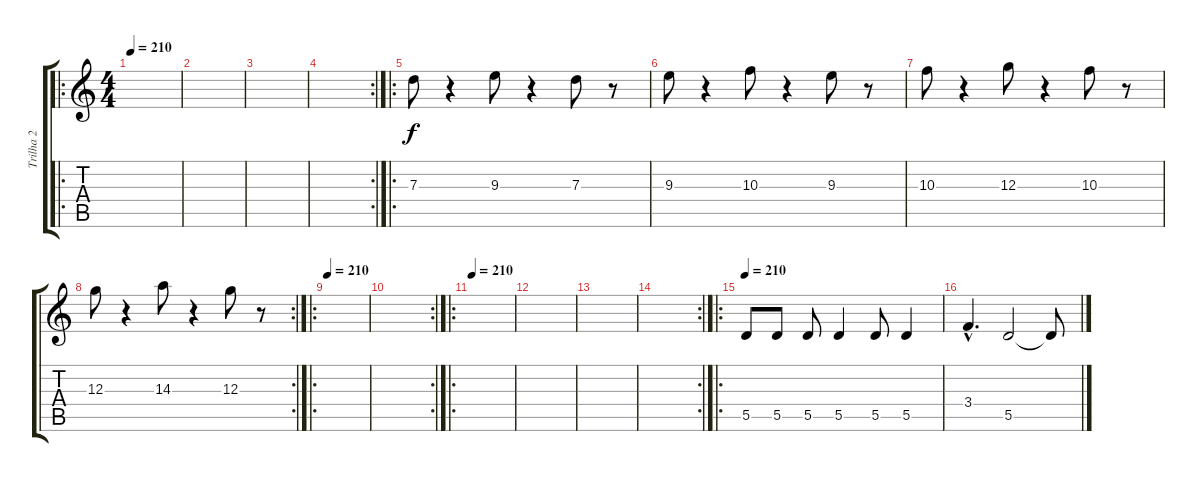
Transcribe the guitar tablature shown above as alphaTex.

\track ("Trilha 2" "Trilha 2") {instrument overdrivenguitar}
\staff {score tabs}
\tuning (E4 B3 G3 D3 A2 E2) {hide}
\ro
\ts (4 4)
\tempo 210
\tempo 180
\tempo 210
\clef g2
\ks c
|
|
|
\rc 2
|
\ro
7.3.8 r.4 9.3.8 r.4 7.3.8 r.8 |
9.3.8 r.4 10.3.8 r.4 9.3.8 r.8 |
10.3.8 r.4 12.3.8 r.4 10.3.8 r.8 |
\rc 2
12.3.8 r.4 14.3.8 r.4 12.3.8 r.8 |
\ro
\tempo 210
|
\rc 2
|
\ro
\tempo 210
|
|
|
\rc 2
|
\ro
\tempo 210
5.5.8 5.5.8 5.5.8 5.5.4 5.5.8 5.5.4 |
3.4{hac}.4{d} 5.5.2 5.5{t}.8
